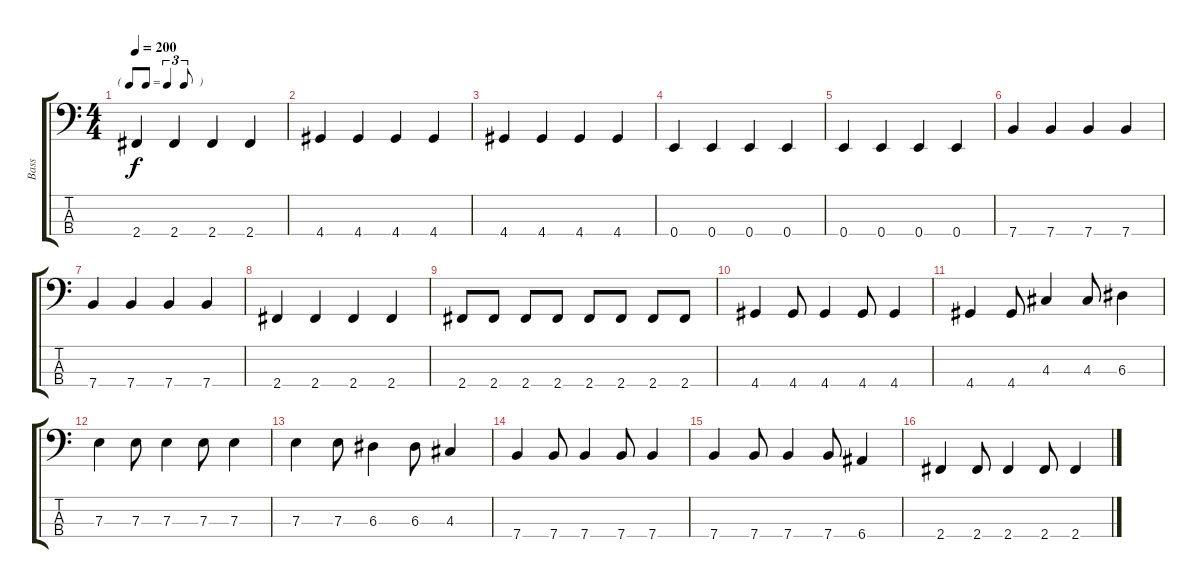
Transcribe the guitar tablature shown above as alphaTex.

\track ("Bass" "Bass") {instrument electricbassfinger}
\staff {score tabs}
\tuning (G2 D2 A1 E1) {hide}
\ts (4 4)
\tf triplet8th
\tempo 200
\clef f4
\ks c
2.4.4{dy f} 2.4.4 2.4.4 2.4.4 |
4.4.4 4.4.4 4.4.4 4.4.4 |
4.4.4 4.4.4 4.4.4 4.4.4 |
0.4.4 0.4.4 0.4.4 0.4.4 |
0.4.4 0.4.4 0.4.4 0.4.4 |
7.4.4 7.4.4 7.4.4 7.4.4 |
7.4.4 7.4.4 7.4.4 7.4.4 |
2.4.4 2.4.4 2.4.4 2.4.4 |
2.4.8 2.4.8 2.4.8 2.4.8 2.4.8 2.4.8 2.4.8 2.4.8 |
4.4.4 4.4.8 4.4.4 4.4.8 4.4.4 |
4.4.4 4.4.8 4.3.4 4.3.8 6.3.4 |
7.3.4 7.3.8 7.3.4 7.3.8 7.3.4 |
7.3.4 7.3.8 6.3.4 6.3.8 4.3.4 |
7.4.4 7.4.8 7.4.4 7.4.8 7.4.4 |
7.4.4 7.4.8 7.4.4 7.4.8 6.4.4 |
2.4.4 2.4.8 2.4.4 2.4.8 2.4.4
